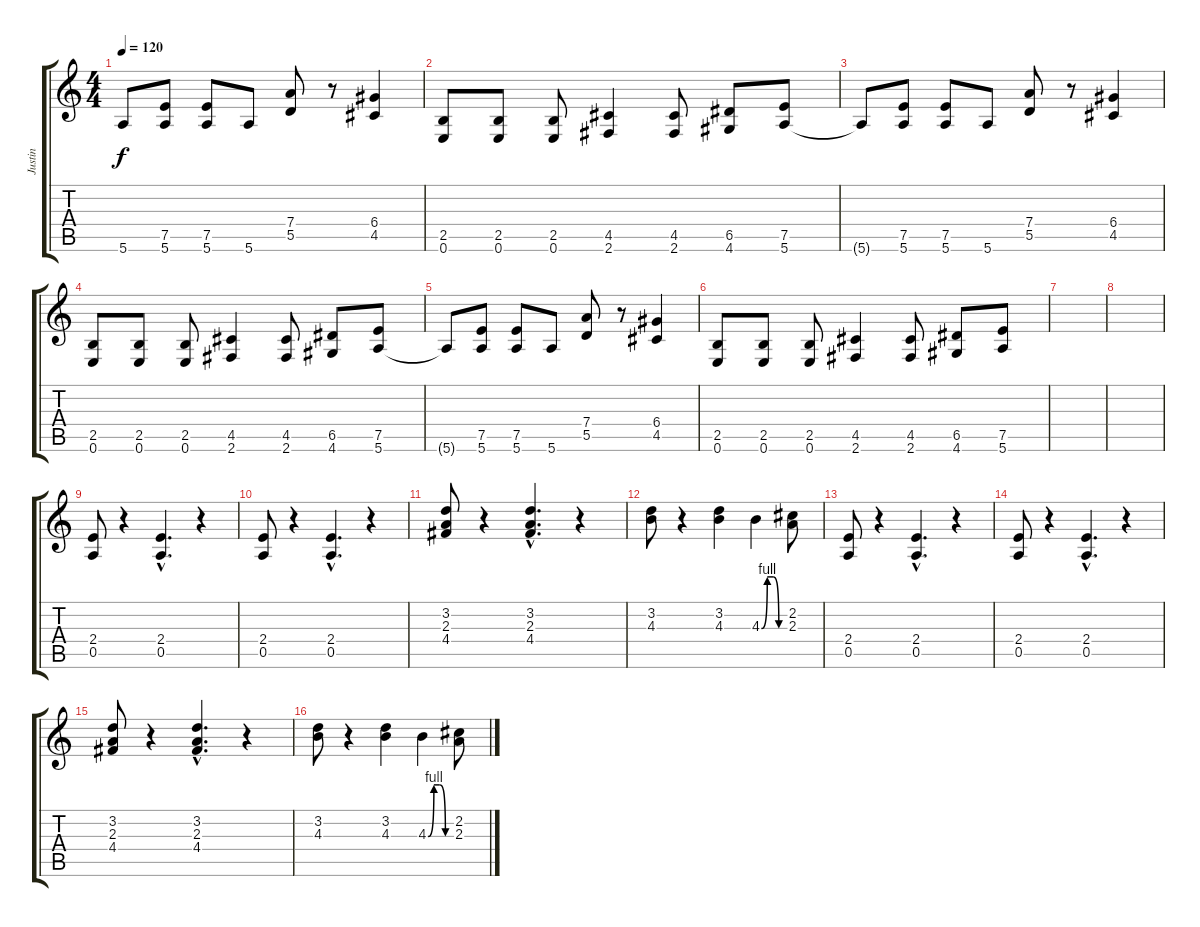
\track ("Justin" "Justin") {instrument overdrivenguitar}
\staff {score tabs}
\tuning (E4 B3 G3 D3 A2 E2) {hide}
\ts (4 4)
\tempo 120
\clef g2
\ks c
5.6{t}.8{dy f} (7.5 5.6).8 (7.5 5.6).8 5.6.8 (7.4 5.5).8 r.8 (6.4 4.5).4 |
(2.5 0.6).8 (2.5 0.6).8 (2.5 0.6).8 (4.5 2.6).4 (4.5 2.6).8 (6.5 4.6).8 (7.5 5.6).8 |
5.6{t}.8 (7.5 5.6).8 (7.5 5.6).8 5.6.8 (7.4 5.5).8 r.8 (6.4 4.5).4 |
(2.5 0.6).8 (2.5 0.6).8 (2.5 0.6).8 (4.5 2.6).4 (4.5 2.6).8 (6.5 4.6).8 (7.5 5.6).8 |
5.6{t}.8 (7.5 5.6).8 (7.5 5.6).8 5.6.8 (7.4 5.5).8 r.8 (6.4 4.5).4 |
(2.5 0.6).8 (2.5 0.6).8 (2.5 0.6).8 (4.5 2.6).4 (4.5 2.6).8 (6.5 4.6).8 (7.5 5.6).8 |
|
|
(2.4 0.5).8 r.4 (2.4{hac} 0.5{hac}).4{d} r.4 |
(2.4 0.5).8 r.4 (2.4{hac} 0.5{hac}).4{d} r.4 |
(3.2 2.3 4.4).8 r.4 (3.2{hac} 2.3{hac} 4.4{hac}).4{d} r.4 |
(3.2 4.3).8 r.4 (3.2 4.3).4 4.3{be (custom 0 0 15 4 30 4 45 0 60 0)}.4 (2.2 2.3).8 |
(2.4 0.5).8 r.4 (2.4{hac} 0.5{hac}).4{d} r.4 |
(2.4 0.5).8 r.4 (2.4{hac} 0.5{hac}).4{d} r.4 |
(3.2 2.3 4.4).8 r.4 (3.2{hac} 2.3{hac} 4.4{hac}).4{d} r.4 |
(3.2 4.3).8 r.4 (3.2 4.3).4 4.3{be (custom 0 0 15 4 30 4 45 0 60 0)}.4 (2.2 2.3).8
